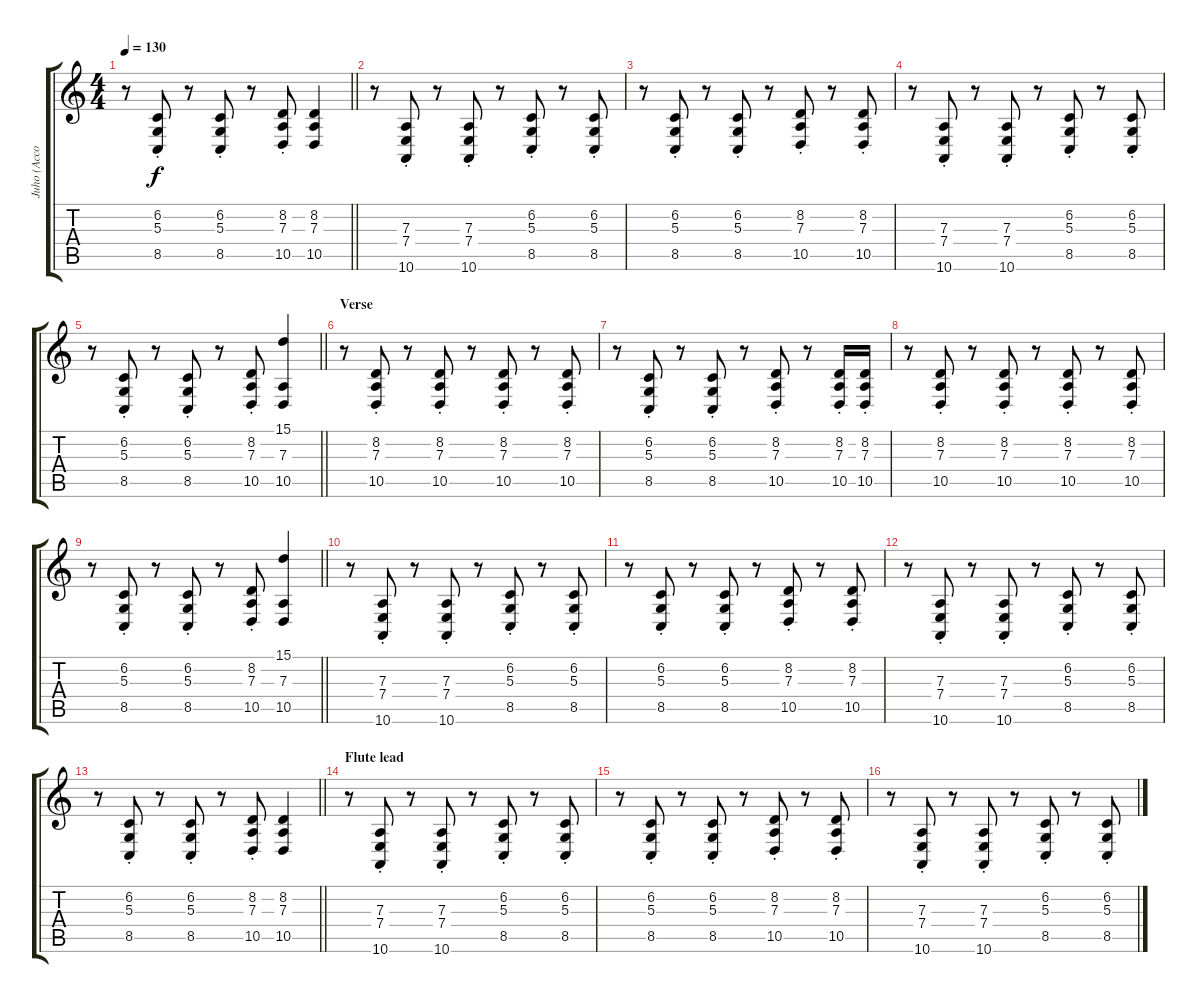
\track ("Juho (Acco. Rhythm)" "Juho (Acco") {instrument accordion}
\staff {score tabs}
\tuning (B3 Gb3 D3 A2 E2 B1) {hide}
\ts (4 4)
\tempo 130
\clef g2
\barLineRight lightlight
\ks c
r.8{dy f} (6.2{st} 5.3{st} 8.5{st}).8 r.8 (6.2{st} 5.3{st} 8.5{st}).8 r.8 (8.2{st} 7.3{st} 10.5{st}).8 (8.2 7.3 10.5).4 |
\section ("" "")
r.8 (7.3{st} 7.4{st} 10.6{st}).8 r.8 (7.3{st} 7.4{st} 10.6{st}).8 r.8 (6.2{st} 5.3{st} 8.5{st}).8 r.8 (6.2{st} 5.3{st} 8.5{st}).8 |
r.8 (6.2{st} 5.3{st} 8.5{st}).8 r.8 (6.2{st} 5.3{st} 8.5{st}).8 r.8 (8.2{st} 7.3{st} 10.5{st}).8 r.8 (8.2{st} 7.3{st} 10.5{st}).8 |
r.8 (7.3{st} 7.4{st} 10.6{st}).8 r.8 (7.3{st} 7.4{st} 10.6{st}).8 r.8 (6.2{st} 5.3{st} 8.5{st}).8 r.8 (6.2{st} 5.3{st} 8.5{st}).8 |
\barLineRight lightlight
r.8 (6.2{st} 5.3{st} 8.5{st}).8 r.8 (6.2{st} 5.3{st} 8.5{st}).8 r.8 (8.2{st} 7.3{st} 10.5{st}).8 (15.1 7.3 10.5).4 |
\section ("" "Verse")
r.8 (8.2{st} 7.3{st} 10.5{st}).8 r.8 (8.2{st} 7.3{st} 10.5{st}).8 r.8 (8.2{st} 7.3{st} 10.5{st}).8 r.8 (8.2{st} 7.3{st} 10.5{st}).8 |
r.8 (6.2{st} 5.3{st} 8.5{st}).8 r.8 (6.2{st} 5.3{st} 8.5{st}).8 r.8 (8.2{st} 7.3{st} 10.5{st}).8 r.8 (8.2{st} 7.3{st} 10.5{st}).16 (8.2{st} 7.3{st} 10.5{st}).16 |
r.8 (8.2{st} 7.3{st} 10.5{st}).8 r.8 (8.2{st} 7.3{st} 10.5{st}).8 r.8 (8.2{st} 7.3{st} 10.5{st}).8 r.8 (8.2{st} 7.3{st} 10.5{st}).8 |
\barLineRight lightlight
r.8 (6.2{st} 5.3{st} 8.5{st}).8 r.8 (6.2{st} 5.3{st} 8.5{st}).8 r.8 (8.2{st} 7.3{st} 10.5{st}).8 (15.1 7.3 10.5).4 |
\section ("" "")
r.8 (7.3{st} 7.4{st} 10.6{st}).8 r.8 (7.3{st} 7.4{st} 10.6{st}).8 r.8 (6.2{st} 5.3{st} 8.5{st}).8 r.8 (6.2{st} 5.3{st} 8.5{st}).8 |
r.8 (6.2{st} 5.3{st} 8.5{st}).8 r.8 (6.2{st} 5.3{st} 8.5{st}).8 r.8 (8.2{st} 7.3{st} 10.5{st}).8 r.8 (8.2{st} 7.3{st} 10.5{st}).8 |
r.8 (7.3{st} 7.4{st} 10.6{st}).8 r.8 (7.3{st} 7.4{st} 10.6{st}).8 r.8 (6.2{st} 5.3{st} 8.5{st}).8 r.8 (6.2{st} 5.3{st} 8.5{st}).8 |
\barLineRight lightlight
r.8 (6.2{st} 5.3{st} 8.5{st}).8 r.8 (6.2{st} 5.3{st} 8.5{st}).8 r.8 (8.2{st} 7.3{st} 10.5{st}).8 (8.2 7.3 10.5).4 |
\section ("" "Flute lead")
r.8 (7.3{st} 7.4{st} 10.6{st}).8 r.8 (7.3{st} 7.4{st} 10.6{st}).8 r.8 (6.2{st} 5.3{st} 8.5{st}).8 r.8 (6.2{st} 5.3{st} 8.5{st}).8 |
r.8 (6.2{st} 5.3{st} 8.5{st}).8 r.8 (6.2{st} 5.3{st} 8.5{st}).8 r.8 (8.2{st} 7.3{st} 10.5{st}).8 r.8 (8.2{st} 7.3{st} 10.5{st}).8 |
r.8 (7.3{st} 7.4{st} 10.6{st}).8 r.8 (7.3{st} 7.4{st} 10.6{st}).8 r.8 (6.2{st} 5.3{st} 8.5{st}).8 r.8 (6.2{st} 5.3{st} 8.5{st}).8
